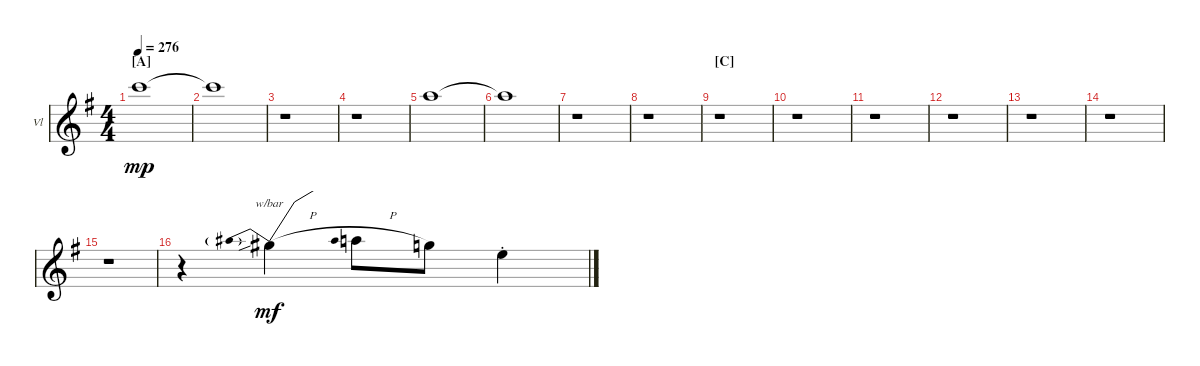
\defaultSystemsLayout 4
\bracketExtendMode groupsimilarinstruments
\firstSystemTrackNameOrientation horizontal
\otherSystemsTrackNameOrientation horizontal
\track ("Violin" "Vl") {instrument violin}
\staff {score}
\tuning (E5 A4 D4 G3)
\ts (4 4)
\section ("A" "")
\tempo 276
\clef g2
\ks g
8.1.1{dy mp} |
8.1{t}.1 |
r.1 |
r.1 |
5.1.1 |
5.1{t}.1 |
r.1 |
r.1 |
\section ("C" "")
r.1 |
r.1 |
r.1 |
r.1 |
r.1 |
r.1 |
r.1 |
r.4 6.1{sib h}.4{tbe (predivedive default 0 -4 30 0) dy mf} 5.1{h}.8 3.1.8 0.1{st}.4
